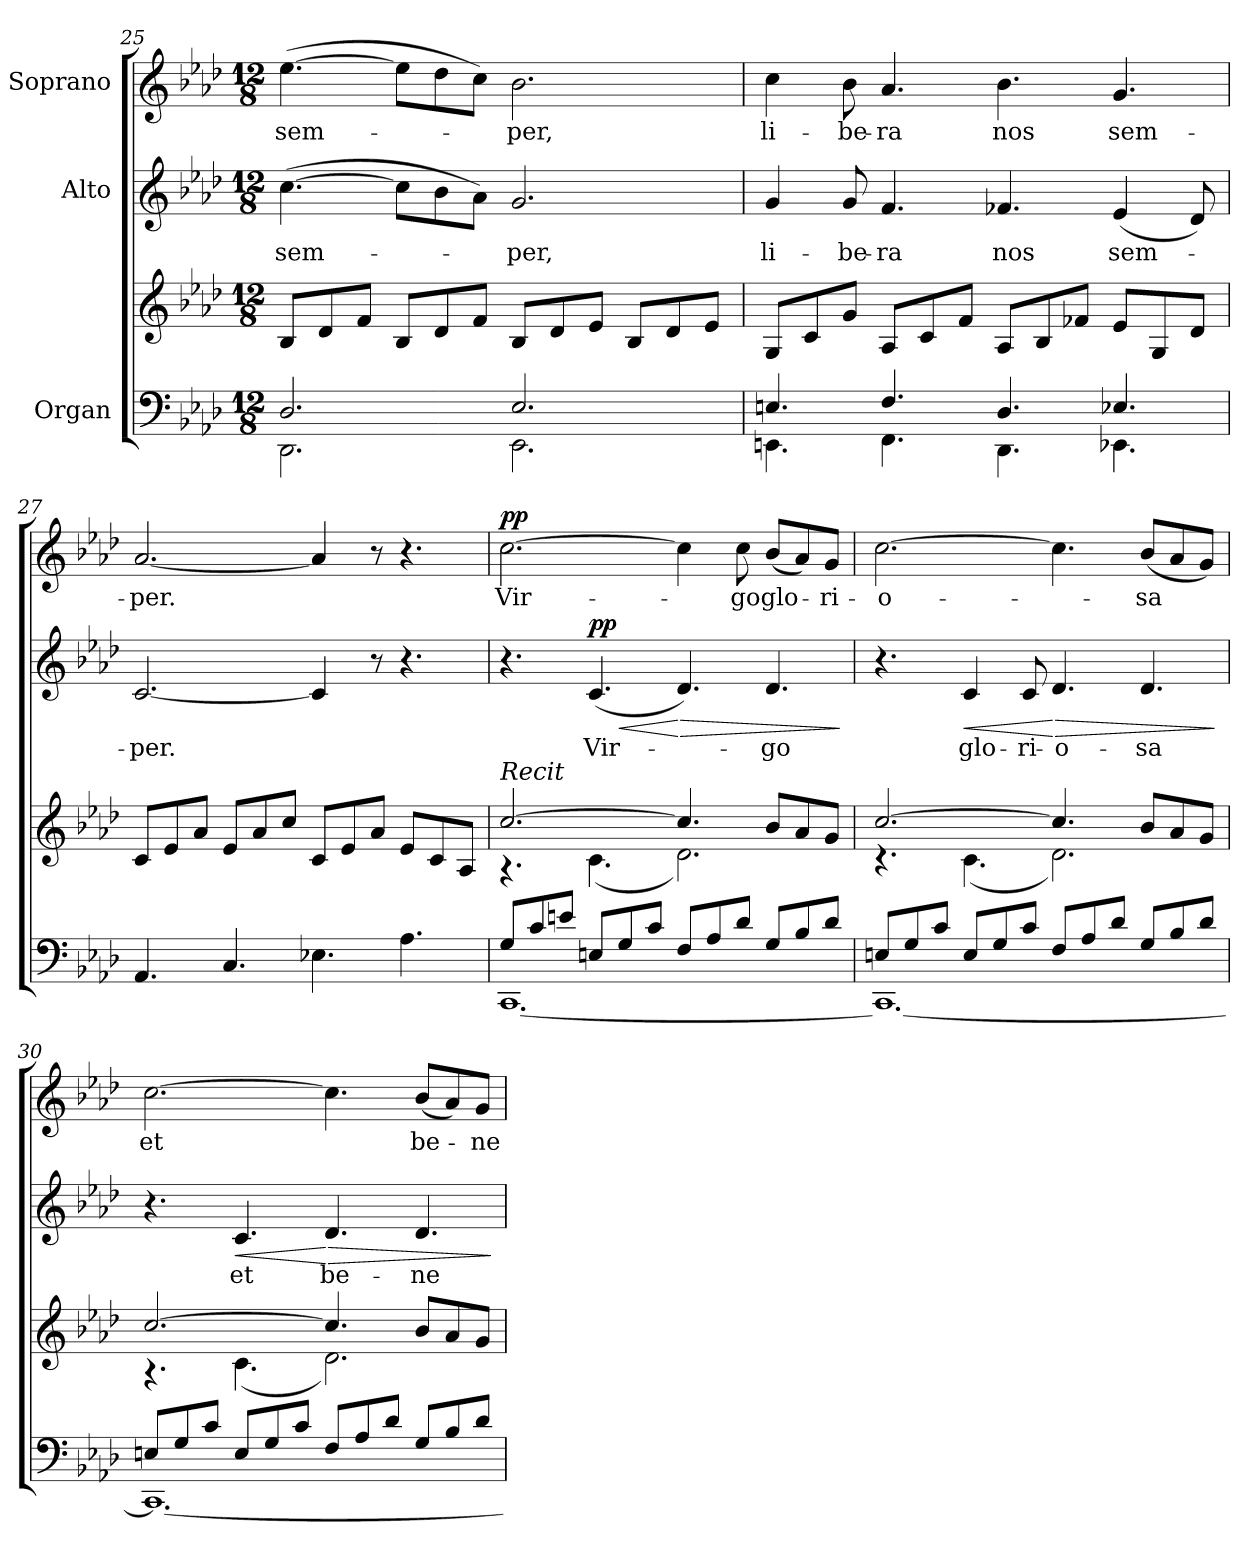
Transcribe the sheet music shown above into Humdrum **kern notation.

**kern	**kern	**kern	**text	**dynam	**kern	**text	**dynam
*part3	*part3	*part2	*part2	*part2	*part1	*part1	*part1
*staff4	*staff3	*staff2	*staff2	*staff2	*staff1	*staff1	*staff1
*I"Organ	*	*I"Alto	*	*	*I"Soprano	*	*
!!LO:LB:g=z
*clefF4	*clefG2	*clefG2	*	*	*clefG2	*	*
*k[b-e-a-d-]	*k[b-e-a-d-]	*k[b-e-a-d-]	*	*	*k[b-e-a-d-]	*	*
*A-:	*A-:	*A-:	*	*	*A-:	*	*
*M12/8	*M12/8	*M12/8	*	*	*M12/8	*	*
=25	=25	=25	=25	=25	=25	=25	=25
*^	*	*	*	*	*	*	*
!	!	!	!	!LO:LY:b:color=#000000	!	!	!	!
!	!	!	!	!	!	!	!LO:LY:b:color=#000000	!
2.D-i/	2.DD-i\	8B-i/L	([>4.cci\	sem-	.	([>4.ee-i\	sem-	.
.	.	8d-i/	.	.	.	.	.	.
.	.	8fi/J	.	.	.	.	.	.
.	.	8B-i/L	8cci\L]	.	.	8ee-i\L]	.	.
.	.	8d-i/	8b-i\	.	.	8dd-i\	.	.
.	.	8fi/J	8a-i\J)	.	.	8cci\J)	.	.
!	!	!	!	!LO:LY:b:color=#000000	!	!	!	!
!	!	!	!	!	!	!	!LO:LY:b:color=#000000	!
2.E-i/	2.EE-i\	8B-i/L	2.gi/	-per,	.	2.b-i\	-per,	.
.	.	8d-i/	.	.	.	.	.	.
.	.	8e-i/J	.	.	.	.	.	.
.	.	8B-i/L	.	.	.	.	.	.
.	.	8d-i/	.	.	.	.	.	.
.	.	8e-i/J	.	.	.	.	.	.
=26	=26	=26	=26	=26	=26	=26	=26	=26
!	!	!	!	!LO:LY:b:color=#000000	!	!	!	!
!	!	!	!	!	!	!	!LO:LY:b:color=#000000	!
4.Eni/	4.EEni\	8Gi/L	4gi/	li-	.	4cci\	li-	.
.	.	8ci/	.	.	.	.	.	.
!	!	!	!	!LO:LY:b:color=#000000	!	!	!	!
!	!	!	!	!	!	!	!LO:LY:b:color=#000000	!
.	.	8gi/J	8gi/	-be-	.	8b-i\	-be-	.
!	!	!	!	!LO:LY:b:color=#000000	!	!	!	!
!	!	!	!	!	!	!	!LO:LY:b:color=#000000	!
4.Fi/	4.FFi\	8A-i/L	4.fi/	-ra	.	4.a-i/	-ra	.
.	.	8ci/	.	.	.	.	.	.
.	.	8fi/J	.	.	.	.	.	.
!	!	!	!	!LO:LY:b:color=#000000	!	!	!	!
!	!	!	!	!	!	!	!LO:LY:b:color=#000000	!
4.D-i/	4.DD-i\	8A-i/L	4.f-Xi/	nos	.	4.b-i\	nos	.
.	.	8B-i/	.	.	.	.	.	.
.	.	8f-Xi/J	.	.	.	.	.	.
!	!	!	!	!LO:LY:b:color=#000000	!	!	!	!
!	!	!	!	!	!	!	!LO:LY:b:color=#000000	!
4.E-Xi/	4.EE-Xi\	8e-i/L	(4e-i/	sem-	.	4.gi/	sem-	.
.	.	8Gi/	.	.	.	.	.	.
.	.	8d-i/J	8d-i/)	.	.	.	.	.
*v	*v	*	*	*	*	*	*	*
=27	=27	=27	=27	=27	=27	=27	=27
!	!	!	!LO:LY:b:color=#000000	!	!	!	!
!	!	!	!	!	!	!LO:LY:b:color=#000000	!
4.AA-i/	8ci/L	[<2.ci/	-per.	.	[<2.a-i/	-per.	.
.	8e-i/	.	.	.	.	.	.
.	8a-i/J	.	.	.	.	.	.
4.Ci/	8e-i/L	.	.	.	.	.	.
.	8a-i/	.	.	.	.	.	.
.	8cci/J	.	.	.	.	.	.
4.E-Xi\	8ci/L	4ci/]	.	.	4a-i/]	.	.
.	8e-i/	.	.	.	.	.	.
.	8a-i/J	8r	.	.	8r	.	.
4.A-i\	8e-i/L	4.r	.	.	4.r	.	.
.	8ci/	.	.	.	.	.	.
.	8A-i/J	.	.	.	.	.	.
!!LO:PB:g=z
=28	=28	=28	=28	=28	=28	=28	=28
*^	*^	*	*	*	*	*	*
!	!	!LO:TX:a:i:t=Recit	!	!	!	!	!	!	!
!	!	!	!	!	!	!	!	!LO:LY:b:color=#000000	!
8Gi/L	[<1.CCi	[>2.cci/	4.r	4.r	.	.	[>2.cci\	Vir-	pp
8ci/	.	.	.	.	.	.	.	.	.
8eni/J	.	.	.	.	.	.	.	.	.
!	!	!	!	!	!LO:LY:b:color=#000000	!LO:HP:b	!	!	!
8Eni/L	.	.	(4.ci\	(4.ci/	Vir-	< pp	.	.	.
8Gi/	.	.	.	.	.	.	.	.	.
8ci/J	.	.	.	.	.	.	.	.	.
!	!	!	!	!	!	!LO:HP:n=1:b	!	!	!
8Fi/L	.	4.cci/]	2.d-i\)	4.d-i/)	.	[ >	4cci\]	.	.
8A-i/	.	.	.	.	.	.	.	.	.
!	!	!	!	!	!	!	!	!LO:LY:b:color=#000000	!
8d-i/J	.	.	.	.	.	.	8cci\	-go	.
!	!	!	!	!	!LO:LY:b:color=#000000	!	!	!	!
!	!	!	!	!	!	!	!	!LO:LY:b:color=#000000	!
8Gi/L	.	8b-i/L	.	4.d-i/	-go	.	(8b-i/L	glo-	.
8B-i/	.	8a-i/	.	.	.	.	8a-i/)	.	.
!	!	!	!	!	!	!	!	!LO:LY:b:color=#000000	!
8d-i/J	.	8gi/J	.	.	.	.	8gi/J	-ri-	.
*v	*v	*	*	*	*	*	*	*	*
*	*v	*v	*	*	*	*	*	*
.	.	.	.	]	.	.	.
=29	=29	=29	=29	=29	=29	=29	=29
*^	*^	*	*	*	*	*	*
!	!	!	!	!	!	!	!	!LO:LY:b:color=#000000	!
8Eni/L	1.CCi_<	[>2.cci/	4.r	4.r	.	.	[>2.cci\	-o-	.
8Gi/	.	.	.	.	.	.	.	.	.
8ci/J	.	.	.	.	.	.	.	.	.
!	!	!	!	!	!LO:LY:b:color=#000000	!LO:HP:b	!	!	!
8Ei/L	.	.	(4.ci\	4ci/	glo-	<	.	.	.
8Gi/	.	.	.	.	.	.	.	.	.
!	!	!	!	!	!LO:LY:b:color=#000000	!	!	!	!
8ci/J	.	.	.	8ci/	-ri-	.	.	.	.
!	!	!	!	!	!LO:LY:b:color=#000000	!LO:HP:n=1:b	!	!	!
8Fi/L	.	4.cci/]	2.d-i\)	4.d-i/	-o-	[ >	4.cci\]	.	.
8A-i/	.	.	.	.	.	.	.	.	.
8d-i/J	.	.	.	.	.	.	.	.	.
!	!	!	!	!	!LO:LY:b:color=#000000	!	!	!	!
!	!	!	!	!	!	!	!	!LO:LY:b:color=#000000	!
8Gi/L	.	8b-i/L	.	4.d-i/	-sa	.	(8b-i/L	-sa	.
8B-i/	.	8a-i/	.	.	.	.	8a-i/	.	.
8d-i/J	.	8gi/J	.	.	.	.	8gi/J)	.	.
*v	*v	*	*	*	*	*	*	*	*
*	*v	*v	*	*	*	*	*	*
.	.	.	.	]	.	.	.
=30	=30	=30	=30	=30	=30	=30	=30
*^	*^	*	*	*	*	*	*
!	!	!	!	!	!	!	!	!LO:LY:b:color=#000000	!
8Eni/L	1.CCi_<	[>2.cci/	4.r	4.r	.	.	[>2.cci\	et	.
8Gi/	.	.	.	.	.	.	.	.	.
8ci/J	.	.	.	.	.	.	.	.	.
!	!	!	!	!	!LO:LY:b:color=#000000	!LO:HP:b	!	!	!
8Ei/L	.	.	(4.ci\	4.ci/	et	<	.	.	.
8Gi/	.	.	.	.	.	.	.	.	.
8ci/J	.	.	.	.	.	.	.	.	.
!	!	!	!	!	!LO:LY:b:color=#000000	!LO:HP:n=1:b	!	!	!
8Fi/L	.	4.cci/]	2.d-i\)	4.d-i/	be-	[ >	4.cci\]	.	.
8A-i/	.	.	.	.	.	.	.	.	.
8d-i/J	.	.	.	.	.	.	.	.	.
!	!	!	!	!	!LO:LY:b:color=#000000	!	!	!	!
!	!	!	!	!	!	!	!	!LO:LY:b:color=#000000	!
8Gi/L	.	8b-i/L	.	4.d-i/	-ne-	.	(8b-i/L	be-	.
8B-i/	.	8a-i/	.	.	.	.	8a-i/)	.	.
!	!	!	!	!	!	!	!	!LO:LY:b:color=#000000	!
8d-i/J	.	8gi/J	.	.	.	.	8gi/J	-ne-	.
*v	*v	*	*	*	*	*	*	*	*
*	*v	*v	*	*	*	*	*	*
.	.	.	.	]	.	.	.
=	=	=	=	=	=	=	=
*-	*-	*-	*-	*-	*-	*-	*-
